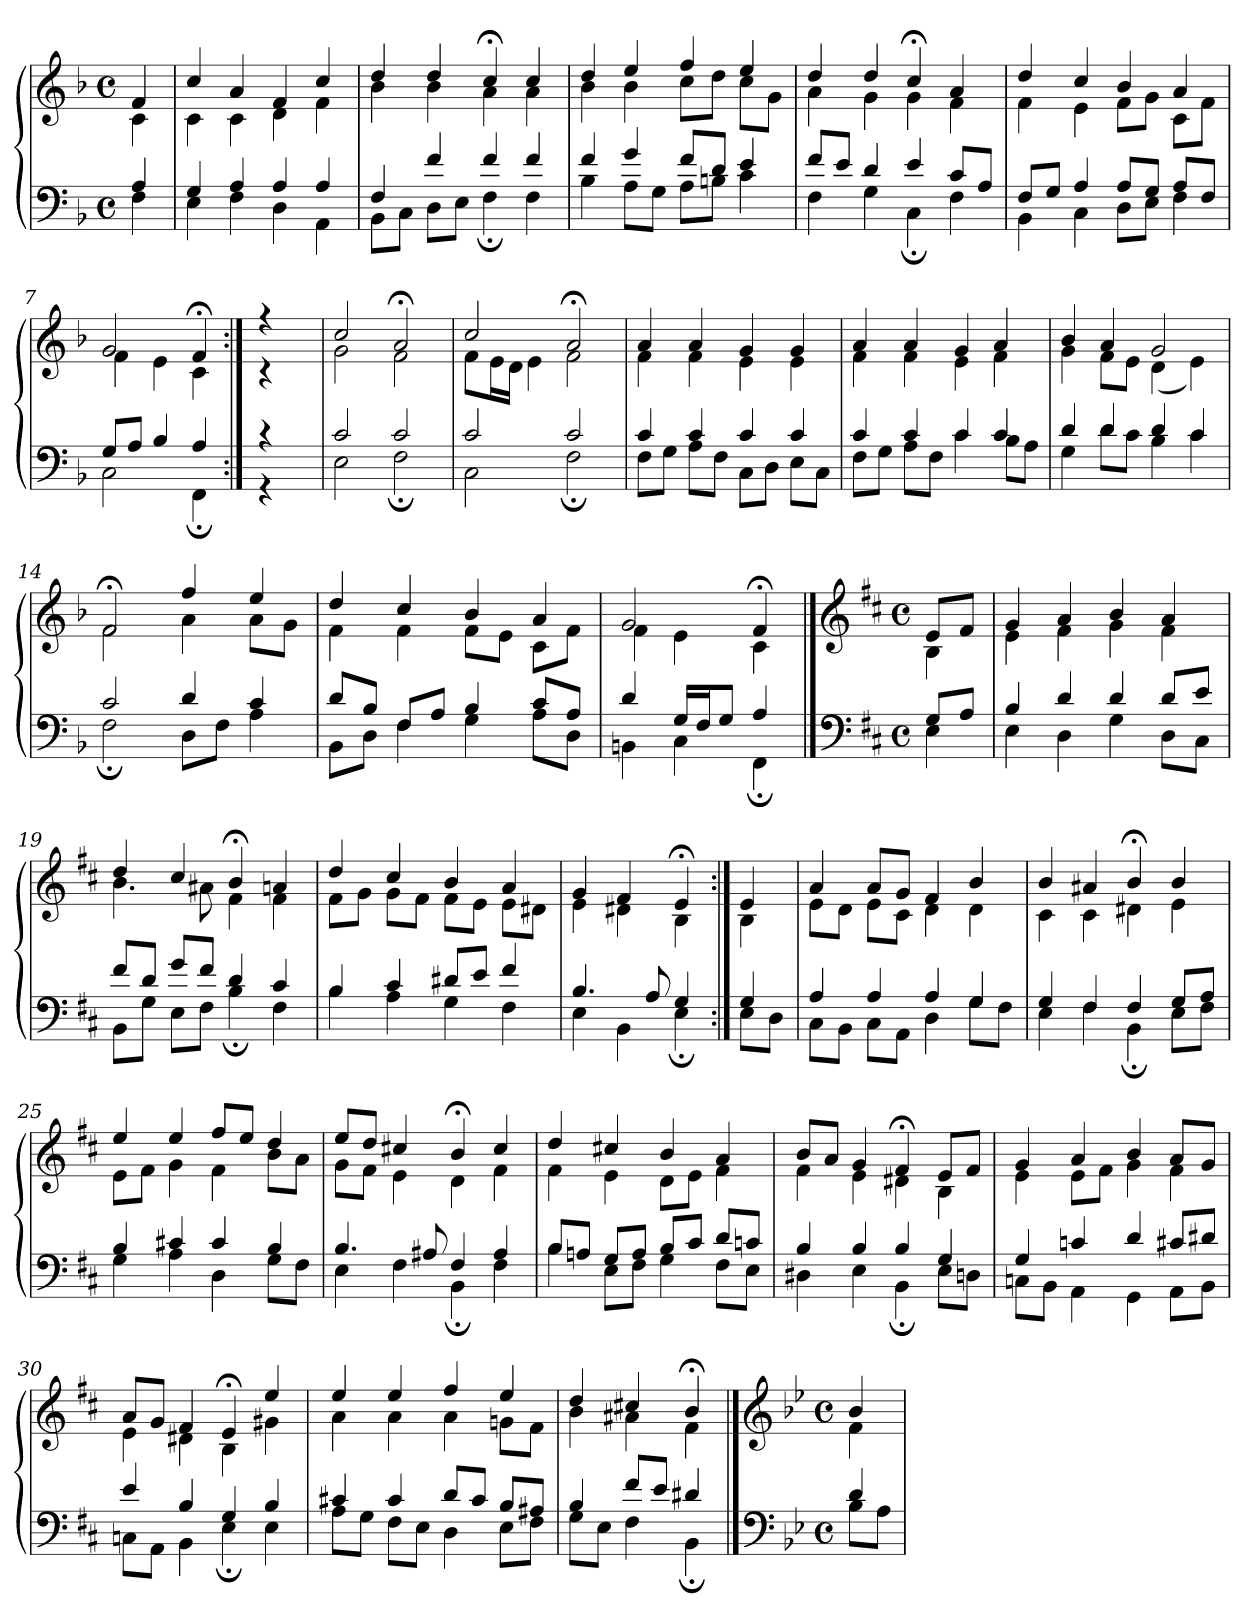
**kern	**kern
*part1	*part1
*staff2	*staff1
*clefF4	*clefG2
*k[b-]	*k[b-]
*M4/4	*M4/4
*met(c)	*met(c)
*MM67	*MM67
=1	=1
*^	*^
4A/	4F\	4f/	4c\
=2	=2	=2	=2
4G/	4E\	4cc/	4c\
4A/	4F\	4a/	4c\
4A/	4D\	4f/	4d\
4A/	4AA\	4cc/	4f\
=3	=3	=3	=3
4F/	8BB-\L	4dd/	4b-\
.	8C\J	.	.
4f/	8D\L	4dd/	4b-\
.	8E\J	.	.
4f/	4F;\	4cc;</	4a\
4f/	4F\	4cc/	4a\
=4	=4	=4	=4
4f/	4B-\	4dd/	4b-\
4g/	8A\L	4ee/	4b-\
.	8G\J	.	.
8f/L	8A\L	4ff/	8cc\L
8d/J	8Bn\J	.	8dd\J
4e/	4c\	4ee/	8cc\L
.	.	.	8g\J
=5	=5	=5	=5
8f/L	4F\	4dd/	4a\
8e/J	.	.	.
4d/	4G\	4dd/	4g\
4e/	4C;\	4cc;</	4g\
8c/L	4F\	4a/	4f\
8A/J	.	.	.
!!LO:LB:g=z	!!
=6	=6	=6	=6
8F/L	4BB-\	4dd/	4f\
8G/J	.	.	.
4A/	4C\	4cc/	4e\
8A/L	8D\L	4b-/	8f\L
8G/J	8E\J	.	8g\J
8A/L	4F\	4a/	8c\L
8F/J	.	.	8f\J
=7	=7	=7	=7
8G/L	2C\	2g/	4f\
8A/J	.	.	.
4B-/	.	.	4e\
4A/	4FF;\	4f;</	4c\
=8:|!	=8:|!	=8:|!	=8:|!
4r	4r	4r	4r
=9	=9	=9	=9
2c/	2E\	2cc/	2g\
2c/	2F;\	2a;</	2f\
=10	=10	=10	=10
2c/	2C\	2cc/	8f\L
.	.	.	16e\L
.	.	.	16d\JJ
.	.	.	4e\
2c/	2F;\	2a;</	2f\
=11	=11	=11	=11
4c/	8F\L	4a/	4f\
.	8G\J	.	.
4c/	8A\L	4a/	4f\
.	8F\J	.	.
4c/	8C\L	4g/	4e\
.	8D\J	.	.
4c/	8E\L	4g/	4e\
.	8C\J	.	.
!!LO:LB:g=z	!!
=12	=12	=12	=12
4c/	8F\L	4a/	4f\
.	8G\J	.	.
4c/	8A\L	4a/	4f\
.	8F\J	.	.
4c/	4c\	4g/	4e\
4c/	8B-\L	4a/	4f\
.	8A\J	.	.
=13	=13	=13	=13
4d/	4G\	4b-/	4g\
4d/	8d\L	4a/	8f\L
.	8c\J	.	8e\J
4d/	4B-\	2g/	(4d\
4c/	4c\	.	4e\)
=14	=14	=14	=14
2c/	2F;\	2f;</	2f\
4d/	8D\L	4ff/	4a\
.	8F\J	.	.
4c/	4A\	4ee/	8a\L
.	.	.	8g\J
=15	=15	=15	=15
8d/L	8BB-\L	4dd/	4f\
8B-/J	8D\J	.	.
8F/L	4F\	4cc/	4f\
8A/J	.	.	.
4B-/	4G\	4b-/	8f\L
.	.	.	8e\J
8c/L	8A\L	4a/	8c\L
8A/J	8D\J	.	8f\J
=16	=16	=16	=16
4d/	4BBn\	2g/	4f\
16G/LL	4C\	.	4e\
16F/J	.	.	.
8G/J	.	.	.
4A/	4FF;\	4f;</	4c\
!!LO:LB:g=z	!!
==17	==17	==17	==17
*clefF4	*	*clefG2	*
*k[f#c#]	*	*k[f#c#]	*
*M4/4	*	*M4/4	*
*met(c)	*	*met(c)	*
8G/L	4E\	8e/L	4B\
8A/J	.	8f#/J	.
=18	=18	=18	=18
4B/	4E\	4g/	4e\
4d/	4D\	4a/	4f#\
4d/	4G\	4b/	4g\
8d/L	8D\L	4a/	4f#\
8e/J	8C#\J	.	.
=19	=19	=19	=19
8f#/L	8BB\L	4dd/	4.b\
8d/J	8G\J	.	.
8g/L	8E\L	4cc#/	.
8f#/J	8F#\J	.	8a#X\
4d/	4B;\	4b;</	4f#\
4c#/	4F#\	4an/	4f#\
=20	=20	=20	=20
4B/	4B\	4dd/	8f#\L
.	.	.	8g\J
4c#/	4A\	4cc#/	8g\L
.	.	.	8f#\J
8d#X/L	4G\	4b/	8f#\L
8e/J	.	.	8e\J
4f#/	4F#\	4a/	8e\L
.	.	.	8d#X\J
!!LO:PB:g=z	!!
=21	=21	=21	=21
4.B/	4E\	4g/	4e\
.	4BB\	4f#/	4d#X\
8A/	.	.	.
4G/	4E;\	4e;</	4B\
=22:|!	=22:|!	=22:|!	=22:|!
4G/	8E\L	4e/	4B\
.	8D\J	.	.
=23	=23	=23	=23
4A/	8C#\L	4a/	8e\L
.	8BB\J	.	8d\J
4A/	8C#\L	8a/L	8e\L
.	8AA\J	8g/J	8c#\J
4A/	4D\	4f#/	4d\
4G/	8G\L	4b/	4d\
.	8F#\J	.	.
=24	=24	=24	=24
4G/	4E\	4b/	4c#\
4F#/	4F#\	4a#X/	4c#\
4F#/	4BB;\	4b;</	4d#X\
8G/L	8E\L	4b/	4e\
8A/J	8F#\J	.	.
=25	=25	=25	=25
4B/	4G\	4ee/	8e\L
.	.	.	8f#\J
4c#X/	4A\	4ee/	4g\
4c#/	4D\	8ff#/L	4f#\
.	.	8ee/J	.
4B/	8G\L	4dd/	8b\L
.	8F#\J	.	8a\J
!!LO:LB:g=z	!!
=26	=26	=26	=26
4.B/	4E\	8ee/L	8g\L
.	.	8dd/J	8f#\J
.	4F#\	4cc#X/	4e\
8A#X/	.	.	.
4F#/	4BB;\	4b;</	4d\
4A#/	4F#\	4cc#/	4f#\
=27	=27	=27	=27
8B/L	4B\	4dd/	4f#\
8An/J	.	.	.
8G/L	8E\L	4cc#X/	4e\
8A/J	8F#\J	.	.
8B/L	4G\	4b/	8d\L
8c#/J	.	.	8e\J
8d/L	8F#\L	4a/	4f#\
8cn/J	8E\J	.	.
=28	=28	=28	=28
4B/	4D#X\	8b/L	4f#\
.	.	8a/J	.
4B/	4E\	4g/	4e\
4B/	4BB;\	4f#;</	4d#X\
4G/	8E\L	8e/L	4B\
.	8Dn\J	8f#/J	.
=29	=29	=29	=29
4G/	8Cn\L	4g/	4e\
.	8BB\J	.	.
4cn/	4AA\	4a/	8e\L
.	.	.	8f#\J
4d/	4GG\	4b/	4g\
8c#X/L	8AA\L	8a/L	4f#\
8d#X/J	8BB\J	8g/J	.
!!LO:LB:g=z	!!
=30	=30	=30	=30
4e/	8Cn\L	8a/L	4e\
.	8AA\J	8g/J	.
4B/	4BB\	4f#/	4d#X\
4G/	4E;\	4e;</	4B\
4B/	4E\	4ee/	4g#X\
=31	=31	=31	=31
4c#X/	8A\L	4ee/	4a\
.	8G\J	.	.
4c#/	8F#\L	4ee/	4a\
.	8E\J	.	.
8d/L	4D\	4ff#/	4a\
8c#/J	.	.	.
8B/L	8E\L	4ee/	8gn\L
8A#X/J	8F#\J	.	8f#\J
=32	=32	=32	=32
4B/	8G\L	4dd/	4b\
.	8E\J	.	.
8f#/L	4F#\	4cc#X/	4a#X\
8e/J	.	.	.
4d#X/	4BB;\	4b;</	4f#\
!!LO:LB:g=z	!!
==33	==33	==33	==33
*clefF4	*	*clefG2	*
*k[b-e-]	*	*k[b-e-]	*
*M4/4	*	*M4/4	*
*met(c)	*	*met(c)	*
4d/	8B-\L	4b-/	4f\
.	8A\J	.	.
*v	*v	*	*
*	*v	*v
=	=
*-	*-
